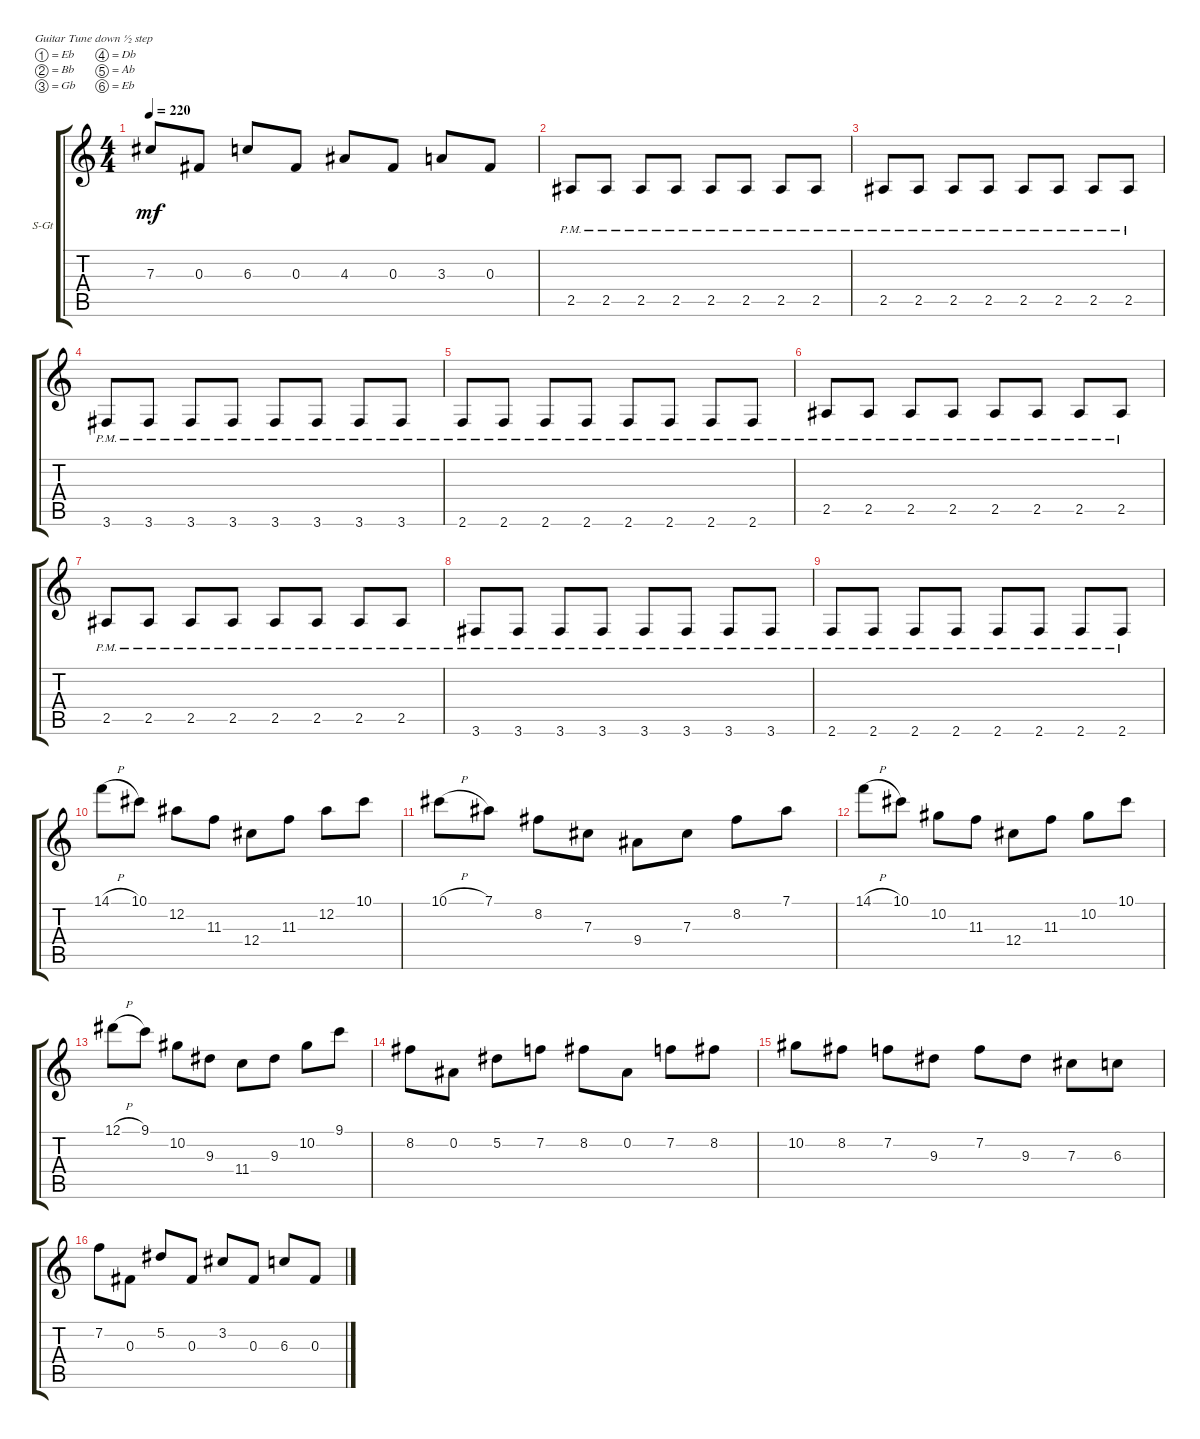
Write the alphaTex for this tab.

\defaultSystemsLayout 4
\bracketExtendMode groupsimilarinstruments
\firstSystemTrackNameOrientation horizontal
\otherSystemsTrackNameOrientation horizontal
\track ("Юрий Мелисов" "S-Gt") {instrument acousticguitarsteel}
\staff {score tabs}
\tuning (Eb4 Bb3 Gb3 Db3 Ab2 Eb2)
\ts (4 4)
\tempo 220
\clef g2
\ks c
7.3.8{dy mf} 0.3.8 6.3.8 0.3.8 4.3.8 0.3.8 3.3.8 0.3.8 |
2.5{pm}.8 2.5{pm}.8 2.5{pm}.8 2.5{pm}.8 2.5{pm}.8 2.5{pm}.8 2.5{pm}.8 2.5{pm}.8 |
2.5{pm}.8 2.5{pm}.8 2.5{pm}.8 2.5{pm}.8 2.5{pm}.8 2.5{pm}.8 2.5{pm}.8 2.5{pm}.8 |
3.6{pm}.8 3.6{pm}.8 3.6{pm}.8 3.6{pm}.8 3.6{pm}.8 3.6{pm}.8 3.6{pm}.8 3.6{pm}.8 |
2.6{pm}.8 2.6{pm}.8 2.6{pm}.8 2.6{pm}.8 2.6{pm}.8 2.6{pm}.8 2.6{pm}.8 2.6{pm}.8 |
2.5{pm}.8 2.5{pm}.8 2.5{pm}.8 2.5{pm}.8 2.5{pm}.8 2.5{pm}.8 2.5{pm}.8 2.5{pm}.8 |
2.5{pm}.8 2.5{pm}.8 2.5{pm}.8 2.5{pm}.8 2.5{pm}.8 2.5{pm}.8 2.5{pm}.8 2.5{pm}.8 |
3.6{pm}.8 3.6{pm}.8 3.6{pm}.8 3.6{pm}.8 3.6{pm}.8 3.6{pm}.8 3.6{pm}.8 3.6{pm}.8 |
2.6{pm}.8 2.6{pm}.8 2.6{pm}.8 2.6{pm}.8 2.6{pm}.8 2.6{pm}.8 2.6{pm}.8 2.6{pm}.8 |
14.1{h}.8 10.1.8 12.2.8 11.3.8 12.4.8 11.3.8 12.2.8 10.1.8 |
10.1{h}.8 7.1.8 8.2.8 7.3.8 9.4.8 7.3.8 8.2.8 7.1.8 |
14.1{h}.8 10.1.8 10.2.8 11.3.8 12.4.8 11.3.8 10.2.8 10.1.8 |
12.1{h}.8 9.1.8 10.2.8 9.3.8 11.4.8 9.3.8 10.2.8 9.1.8 |
8.2.8 0.2.8 5.2.8 7.2.8 8.2.8 0.2.8 7.2.8 8.2.8 |
10.2.8 8.2.8 7.2.8 9.3.8 7.2.8 9.3.8 7.3.8 6.3.8 |
7.2.8 0.3.8 5.2.8 0.3.8 3.2.8 0.3.8 6.3.8 0.3.8
